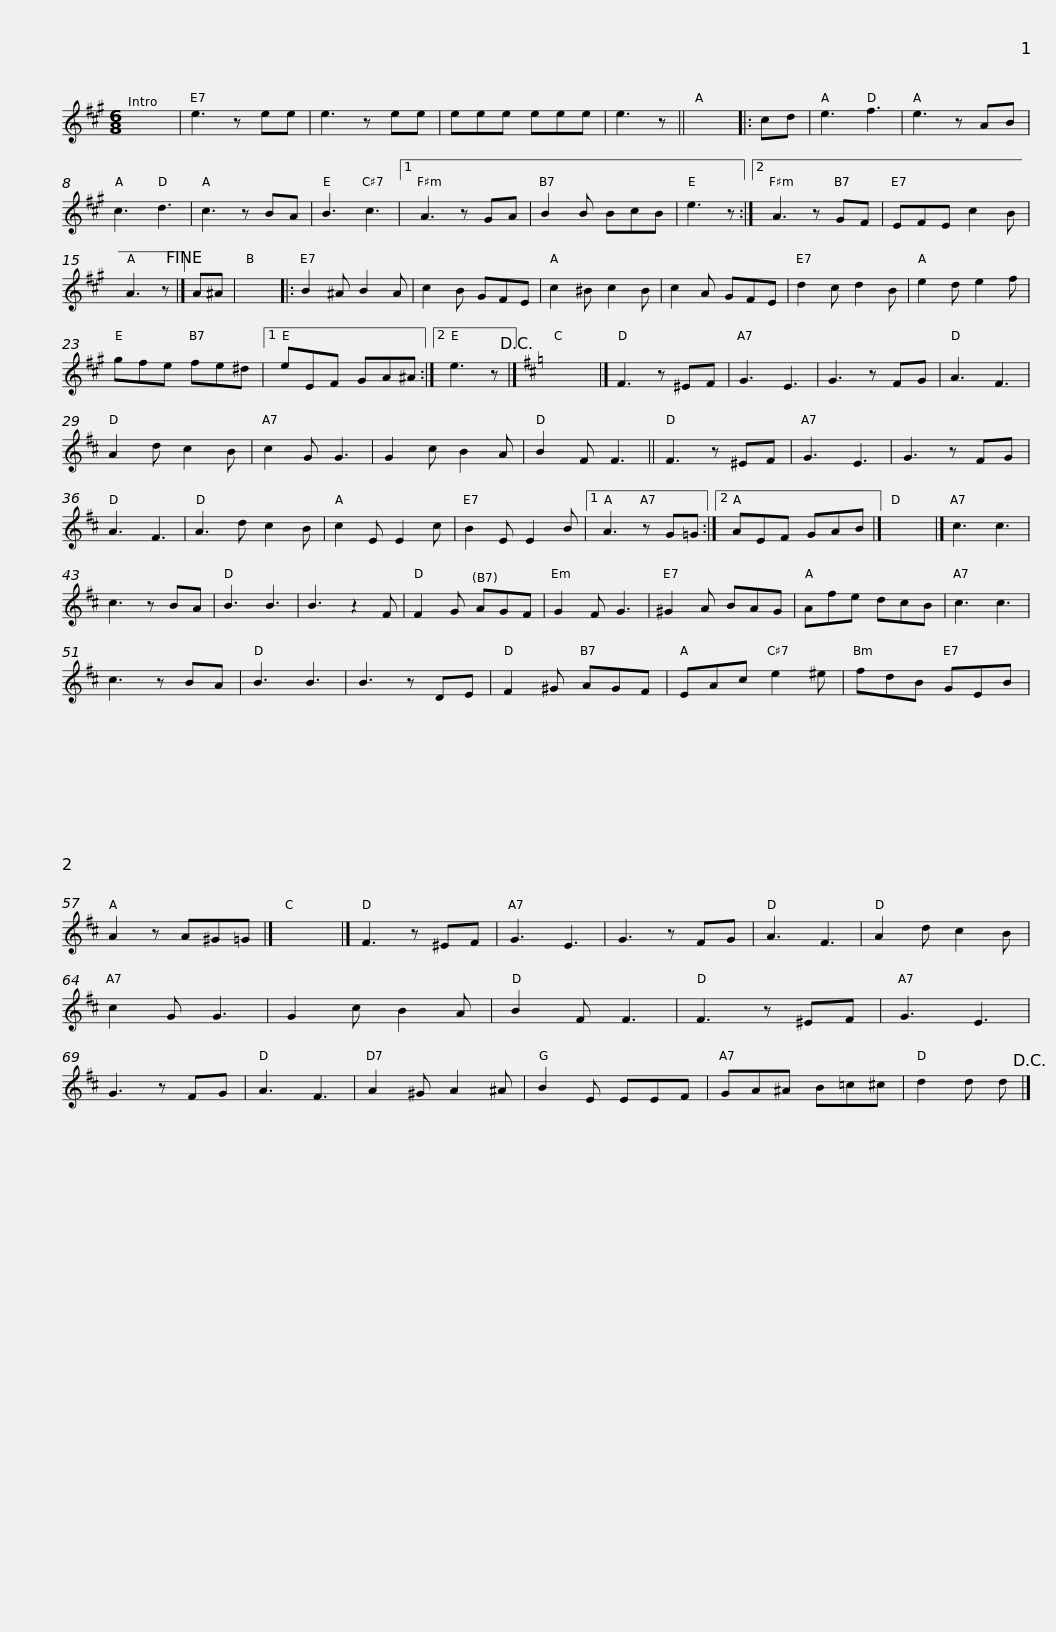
X:1
L:1/8
M:6/8
I:linebreak $
K:A
V:1 treble
V:1
 x6 | e3 z ee | e3 z ee | eee eee | e3 z || %5
 x6 |: cd | e3 f3 | e3 z AB | c3 d3 | %10
 c3 z BA |$ B3 c3 |1 A3 z GA | B2 B BcB | e3 z :|2 %15
 A3 z GF | EFE c2 B | A3 z!fine! |] A^A | x6 |: %20
 B2 ^A B2 A |$ c2 B GFE | c2 ^B c2 B | c2 A GFE | d2 c d2 B | %25
 e2 d e2 f | gfe fe^d |1 eEF GA^A :|2 e3 z!D.C.! |][K:D] x6 |]$ %30
 F3 z ^EF | G3 E3 | G3 z FG | A3 F3 | A2 d c2 B | %35
 c2 G G3 | G2 c B2 A | B2 F F3 || F3 z ^EF | G3 E3 |$ %40
 G3 z FG | A3 F3 | A3 d c2 B | c2 E E2 c | B2 E E2 B |1 %45
 A3 z G=G :|2 AEF GAB |] x6 |] c3 c3 |$ c3 z BA | %50
 B3 B3 | B3 z2 F | F2 G AGF | G2 F G3 | ^G2 A BAG | %55
 Afe dcB | c3 c3 | c3 z BA |$ B3 B3 | B3 z DE | %60
 F2 ^G AGF | EAc e2 ^e | fdB GEB | A2 z A^G=G |] x6 |] %65
 F3 z ^EF | G3 E3 |$ G3 z FG | A3 F3 | A2 d c2 B | %70
 c2 G G3 | G2 c B2 A | B2 F F3 | F3 z ^EF | G3 E3 | %75
 G3 z FG | A3 F3 |$ A2 ^G A2 ^A | B2 E EEF | GA^A B=c^c | %80
 d2 d d!D.C.! |] %81
